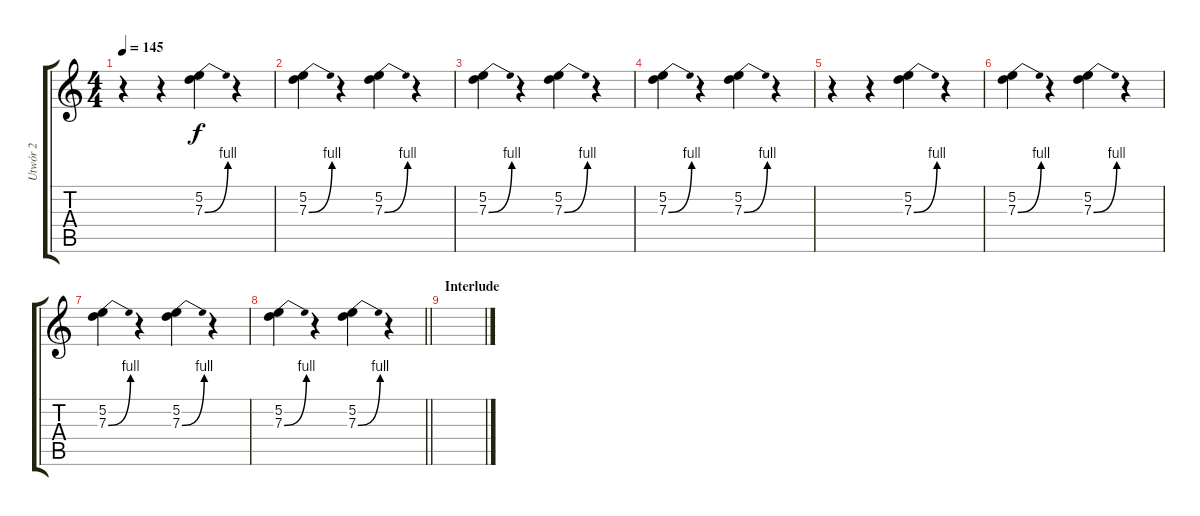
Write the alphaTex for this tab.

\track ("Utwór 2" "Utwór 2") {instrument distortionguitar}
\staff {score tabs}
\tuning (E4 B3 G3 D3 A2 E2) {hide}
\ts (4 4)
\tempo 145
\clef g2
\ks c
r.4{dy f} r.4 (5.2 7.3{be (bend 0 0 60 4)}).4 r.4 |
(5.2 7.3{be (bend 0 0 60 4)}).4 r.4 (5.2 7.3{be (bend 0 0 60 4)}).4 r.4 |
(5.2 7.3{be (bend 0 0 60 4)}).4 r.4 (5.2 7.3{be (bend 0 0 60 4)}).4 r.4 |
(5.2 7.3{be (bend 0 0 60 4)}).4 r.4 (5.2 7.3{be (bend 0 0 60 4)}).4 r.4 |
r.4 r.4 (5.2 7.3{be (bend 0 0 60 4)}).4 r.4 |
(5.2 7.3{be (bend 0 0 60 4)}).4 r.4 (5.2 7.3{be (bend 0 0 60 4)}).4 r.4 |
(5.2 7.3{be (bend 0 0 60 4)}).4 r.4 (5.2 7.3{be (bend 0 0 60 4)}).4 r.4 |
\barLineRight lightlight
(5.2 7.3{be (bend 0 0 60 4)}).4 r.4 (5.2 7.3{be (bend 0 0 60 4)}).4 r.4 |
\section ("" "Interlude")
